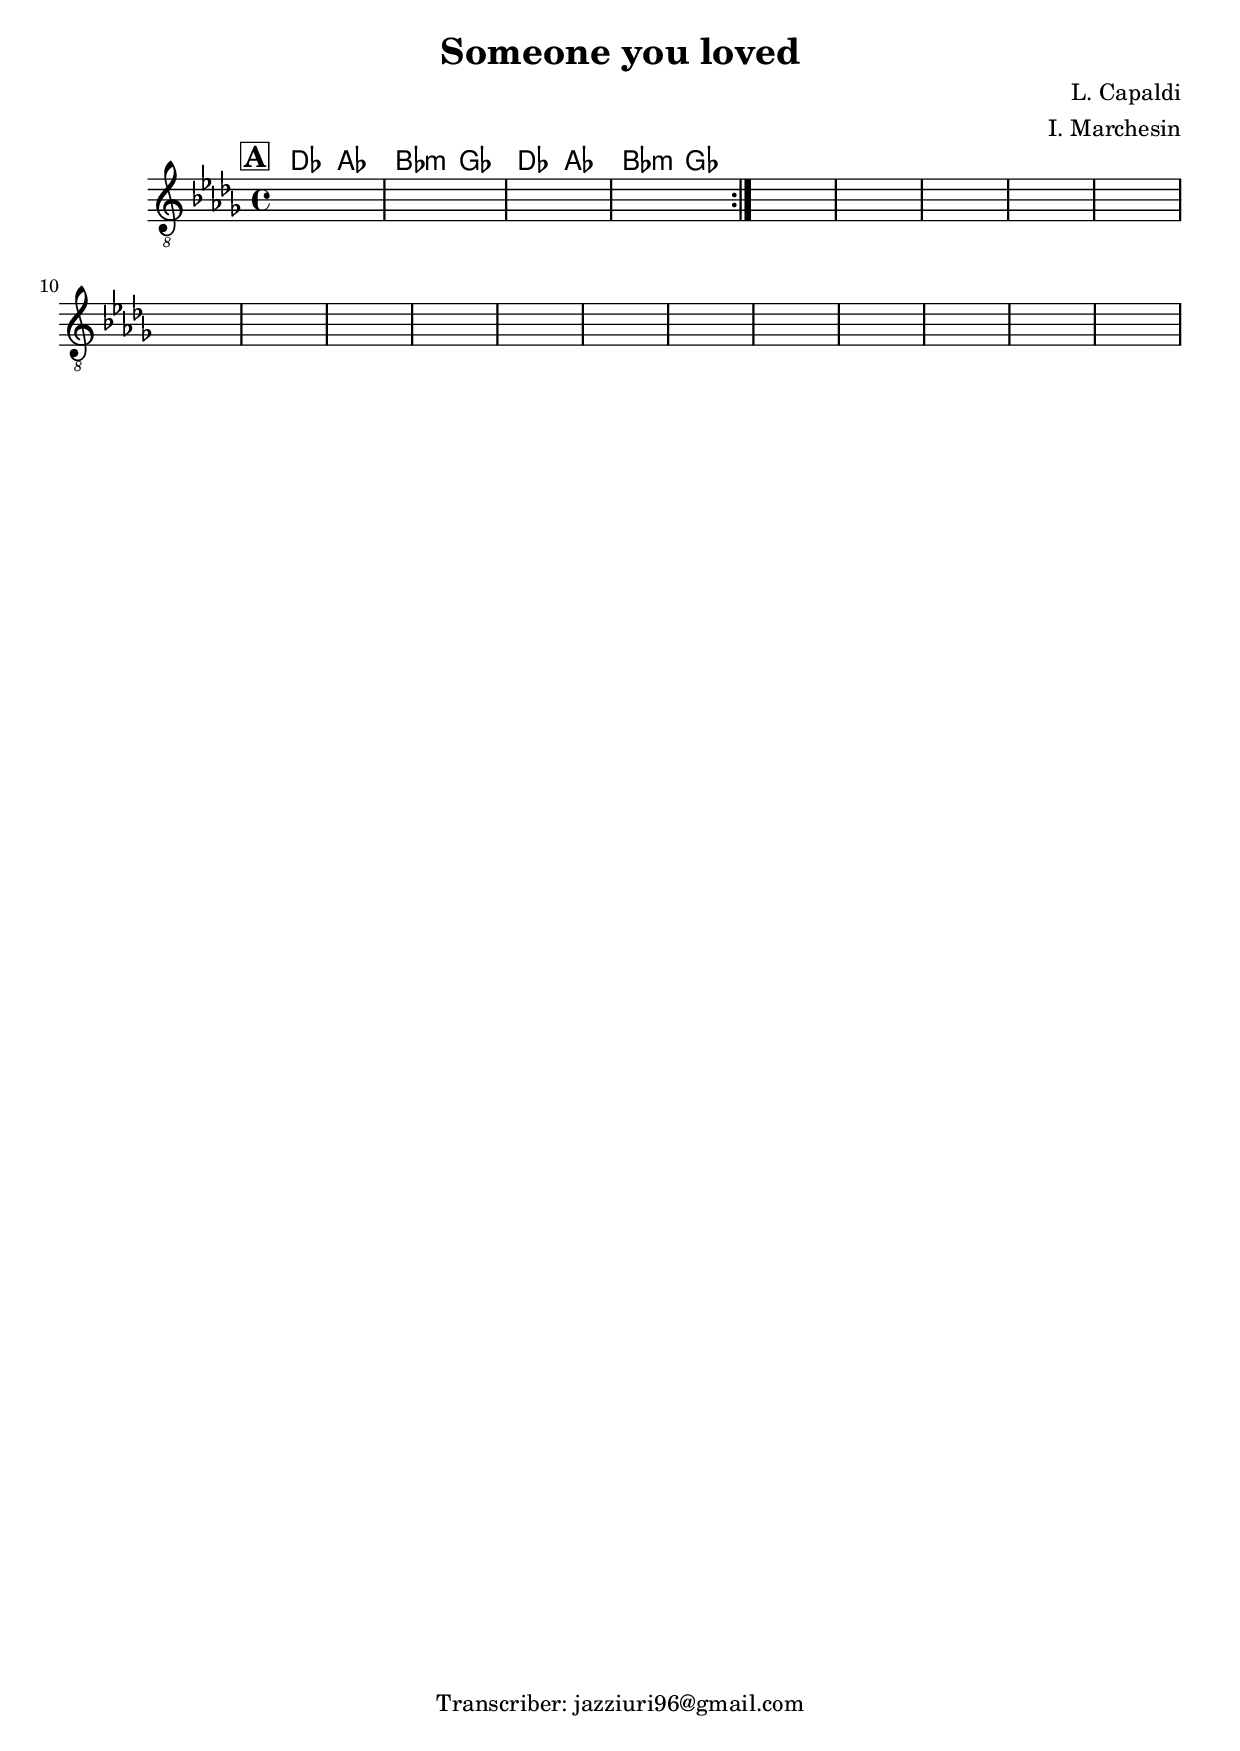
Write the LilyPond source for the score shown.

\header {
  title = "Someone you loved"
  composer = "L. Capaldi"
  arranger = "I. Marchesin"
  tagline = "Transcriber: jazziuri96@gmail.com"
}

obbligato =
\relative c' {
  \clef "treble_8"
  \key des \major
  \time 4/4

  \once \hideNotes r1
  \once \hideNotes r1
  \once \hideNotes r1
  \once \hideNotes r1
  \once \hideNotes r1
  \once \hideNotes r1
  \once \hideNotes r1
  \once \hideNotes r1
  \once \hideNotes r1
  \once \hideNotes r1
  \once \hideNotes r1
  \once \hideNotes r1
  \once \hideNotes r1
  \once \hideNotes r1
  \once \hideNotes r1
  \once \hideNotes r1
  \once \hideNotes r1
  \once \hideNotes r1
  \once \hideNotes r1
  \once \hideNotes r1
  \once \hideNotes r1
}

armonie = 
\chordmode {

\mark \markup { \bold \box "A" }
\repeat volta 2 {
  des2 aes
  bes:m ges
  des2 aes
  bes:m ges
}
}

\score {
  <<
    \new ChordNames {
    \set chordChanges = ##t
    \armonie
    }
    \new Staff \obbligato
  >>
  \layout {}
  \midi {}
}